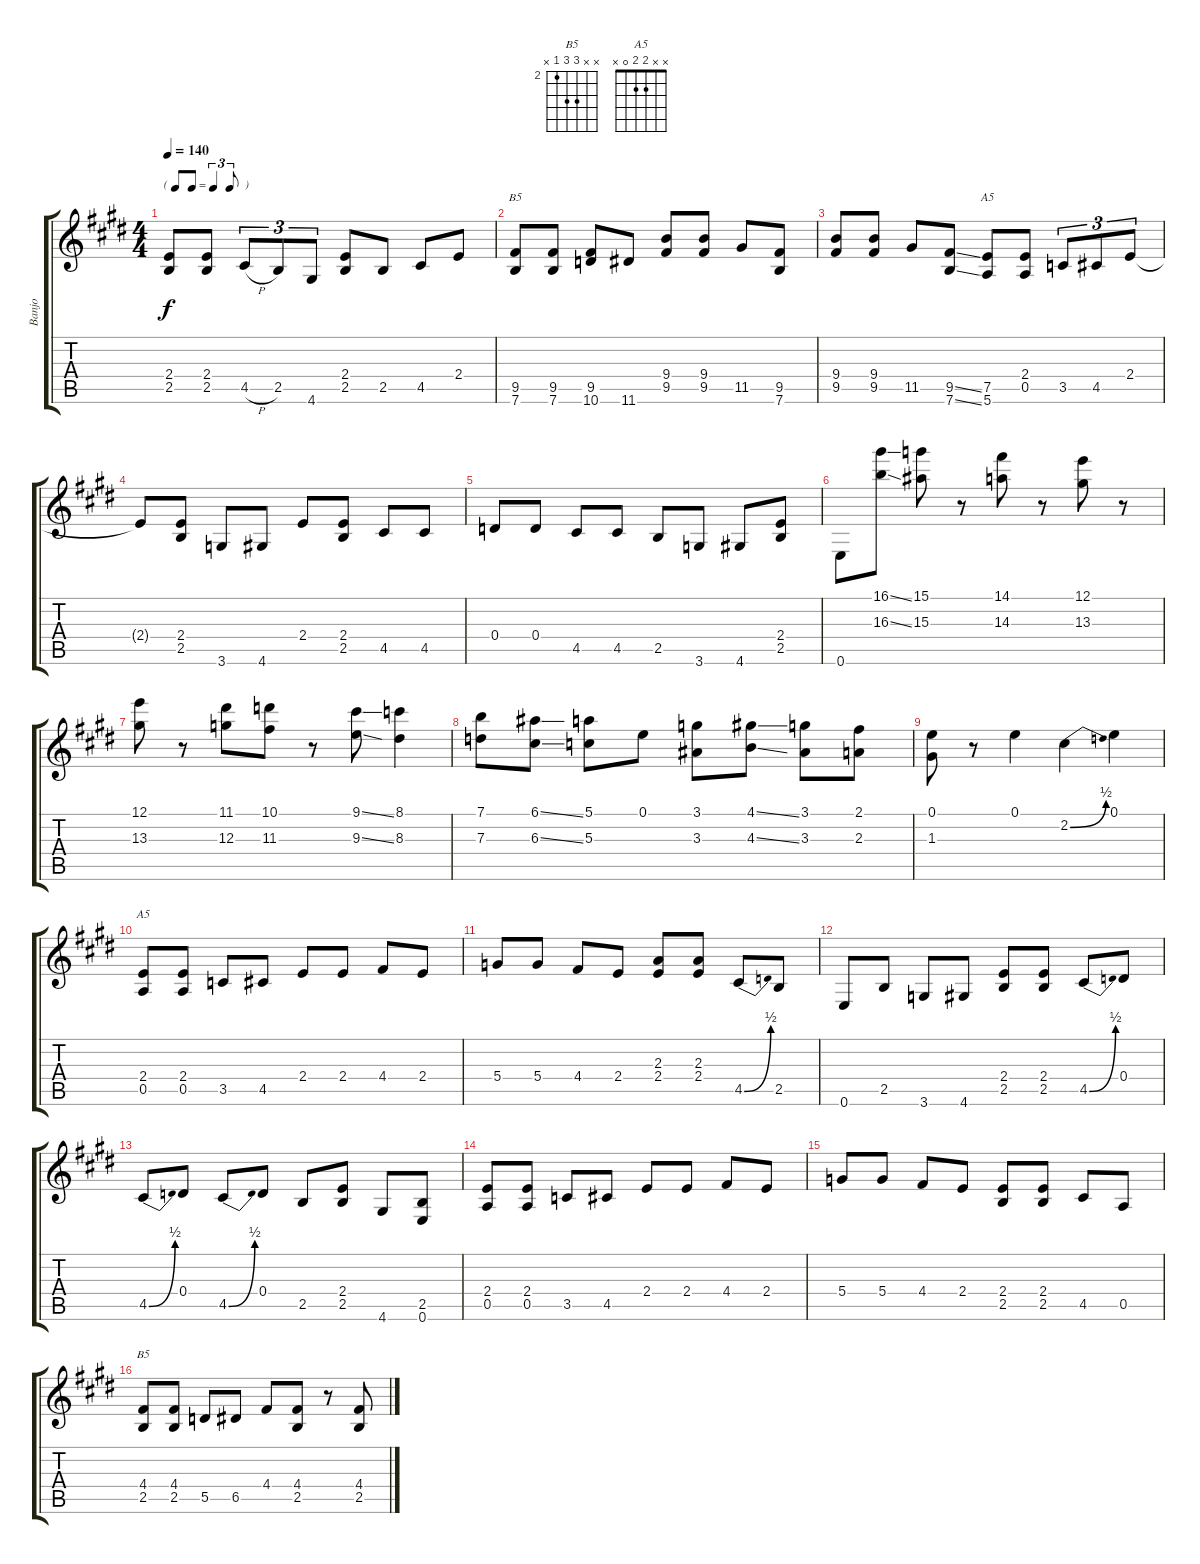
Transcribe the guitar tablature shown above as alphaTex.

\track ("Banjo" "Banjo") {instrument banjo}
\staff {score tabs}
\tuning (E4 B3 G3 D3 A2 E2) {hide}
\displaytranspose 12
\chord ("B5" x x x 9 9 7) {firstfret 7}
\chord ("A5" x x x x 7 5) {firstfret 5}
\chord ("A5" x x 2 2 0 x)
\chord ("B5" x x 4 4 2 x) {firstfret 2}
\ts (4 4)
\tf triplet8th
\tempo 140
\clef g2
\ks e
(2.4 2.5).8{dy f} (2.4 2.5).8 4.5{h}.8{tu (3 2)} 2.5.8{tu (3 2)} 4.6.8{tu (3 2)} (2.4 2.5).8 2.5.8 4.5.8 2.4.8 |
(9.5 7.6).8{ch "B5"} (9.5 7.6).8 (9.5 10.6).8 11.6.8 (9.4 9.5).8 (9.4 9.5).8 11.5.8 (9.5 7.6).8 |
(9.4 9.5).8 (9.4 9.5).8 11.5.8 (9.5{ss} 7.6{ss}).8 (7.5 5.6).8{ch "A5"} (2.4 0.5).8 3.5.8{tu (3 2)} 4.5.8{tu (3 2)} 2.4.8{tu (3 2)} |
2.4{t}.8 (2.4 2.5).8 3.6.8 4.6.8 2.4.8 (2.4 2.5).8 4.5.8 4.5.8 |
0.4.8 0.4.8 4.5.8 4.5.8 2.5.8 3.6.8 4.6.8 (2.4 2.5).8 |
0.6.8 (16.1{ss} 16.3{ss}).8 (15.1 15.3).8 r.8 (14.1 14.3).8 r.8 (12.1 13.3).8 r.8 |
(12.1 13.3).8 r.8 (11.1 12.3).8 (10.1 11.3).8 r.8 (9.1{ss} 9.3{ss}).8 (8.1 8.3).4 |
(7.1 7.3).8 (6.1{ss} 6.3{ss}).8 (5.1 5.3).8 0.1.8 (3.1 3.3).8 (4.1{ss} 4.3{ss}).8 (3.1 3.3).8 (2.1 2.3).8 |
(0.1 1.3).8 r.8 0.1.4 2.2{be (bend 0 0 60 2)}.4 0.1.4 |
(2.4 0.5).8{ch "A5"} (2.4 0.5).8 3.5.8 4.5.8 2.4.8 2.4.8 4.4.8 2.4.8 |
5.4.8 5.4.8 4.4.8 2.4.8 (2.3 2.4).8 (2.3 2.4).8 4.5{be (bend 0 0 60 2)}.8 2.5.8 |
0.6.8 2.5.8 3.6.8 4.6.8 (2.4 2.5).8 (2.4 2.5).8 4.5{be (bend 0 0 60 2)}.8 0.4.8 |
4.5{be (bend 0 0 60 2)}.8 0.4.8 4.5{be (bend 0 0 60 2)}.8 0.4.8 2.5.8 (2.4 2.5).8 4.6.8 (2.5 0.6).8 |
(2.4 0.5).8 (2.4 0.5).8 3.5.8 4.5.8 2.4.8 2.4.8 4.4.8 2.4.8 |
5.4.8 5.4.8 4.4.8 2.4.8 (2.4 2.5).8 (2.4 2.5).8 4.5.8 0.5.8 |
(4.4 2.5).8{ch "B5"} (4.4 2.5).8 5.5.8 6.5.8 4.4.8 (4.4 2.5).8 r.8 (4.4 2.5).8
